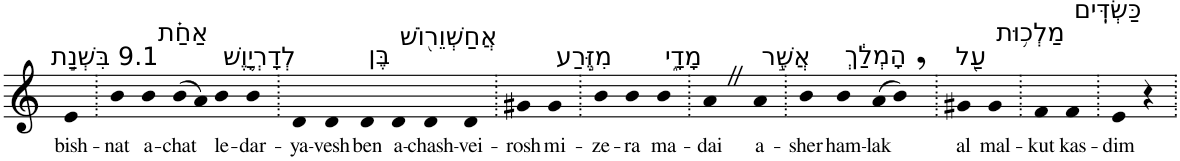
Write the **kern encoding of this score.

**kern	**text
*part1	*part1
*staff1	*staff1
*I"Piano	*
*I'Pno	*
*clefG2	*
*k[]	*
=1	=1
!LO:TX:a:t=9.1 בִּשְׁנַ֣ת	!
!	!LO:LY:b
4e	bish-
=2.	=2.
!	!LO:LY:b
4b	-nat
!LO:TX:a:t=אַחַ֗ת	!
!	!LO:LY:b
4b	a-
!	!LO:LY:b
(>8b	-chat
8a)	.
!LO:TX:a:t=לְדָרְיָ֛וֶשׁ	!
!	!LO:LY:b
4b	le-
!	!LO:LY:b
4b	-dar-
=3.	=3.
!	!LO:LY:b
4d	-ya-
!	!LO:LY:b
4d	-vesh
!LO:TX:a:t=בֶּן	!
!	!LO:LY:b
4d	ben
!LO:TX:a:t=אֲחַשְׁוֵר֖וֹשׁ	!
!	!LO:LY:b
4d	a-
!	!LO:LY:b
4d	-chash-
!	!LO:LY:b
4d	-vei-
=4.	=4.
!	!LO:LY:b
4g#X	-rosh
!LO:TX:a:t=מִזֶּ֣רַע	!
!	!LO:LY:b
4g#	mi-
=5.	=5.
!	!LO:LY:b
4b	-ze-
!	!LO:LY:b
4b	-ra
!LO:TX:a:t=מָדָ֑י	!
!	!LO:LY:b
4b	ma-
=6.	=6.
!	!LO:LY:b
4aZ	-dai
!LO:TX:a:t=אֲשֶׁ֣ר	!
!	!LO:LY:b
4a	a-
=7.	=7.
!	!LO:LY:b
4b	-sher
!LO:TX:a:t=הָמְלַ֔ךְ	!
!	!LO:LY:b
4b	ham-
!	!LO:LY:b
(>8a	-lak
8b,)	.
=8.	=8.
!LO:TX:a:t=עַ֖ל	!
!	!LO:LY:b
4g#X	al
!LO:TX:a:t=מַלְכ֥וּת	!
!	!LO:LY:b
4g#	mal-
=9.	=9.
!	!LO:LY:b
4f	-kut
!LO:TX:a:t=כַּשְׂדִּֽים	!
!	!LO:LY:b
4f	kas-
=10.	=10.
!	!LO:LY:b
4e	-dim
4r	.
=.	=.
*-	*-
